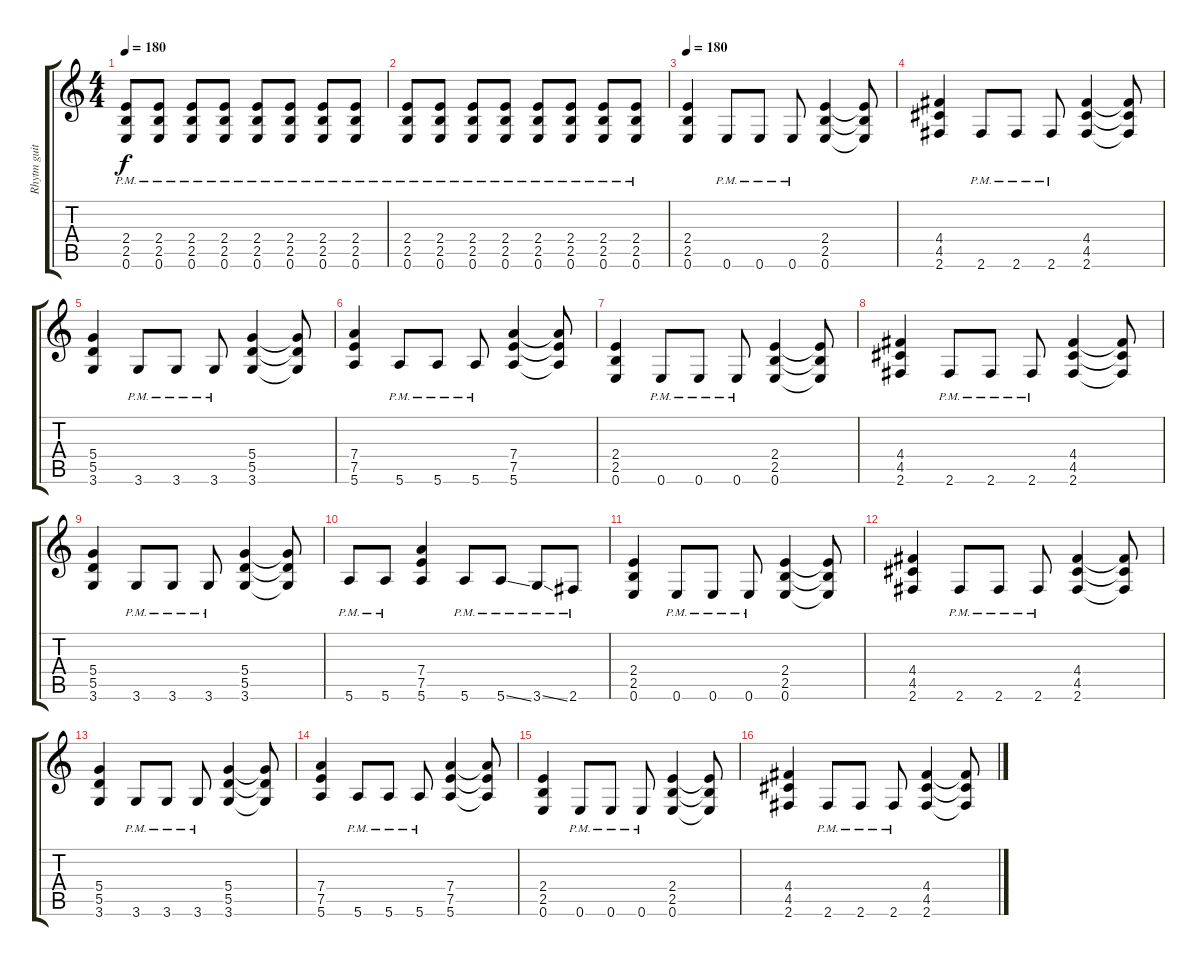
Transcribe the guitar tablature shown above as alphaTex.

\track ("Rhytm guitar" "Rhytm guit") {instrument distortionguitar}
\staff {score tabs}
\tuning (E4 B3 G3 D3 A2 E2) {hide}
\ts (4 4)
\tempo 180
\clef g2
\ks c
(2.4{pm} 2.5{pm} 0.6{pm}).8{dy f} (2.4{pm} 2.5{pm} 0.6{pm}).8 (2.4{pm} 2.5{pm} 0.6{pm}).8 (2.4{pm} 2.5{pm} 0.6{pm}).8 (2.4{pm} 2.5{pm} 0.6{pm}).8 (2.4{pm} 2.5{pm} 0.6{pm}).8 (2.4{pm} 2.5{pm} 0.6{pm}).8 (2.4{pm} 2.5{pm} 0.6{pm}).8 |
(2.4{pm} 2.5{pm} 0.6{pm}).8 (2.4{pm} 2.5{pm} 0.6{pm}).8 (2.4{pm} 2.5{pm} 0.6{pm}).8 (2.4{pm} 2.5{pm} 0.6{pm}).8 (2.4{pm} 2.5{pm} 0.6{pm}).8 (2.4{pm} 2.5{pm} 0.6{pm}).8 (2.4{pm} 2.5{pm} 0.6{pm}).8 (2.4{pm} 2.5{pm} 0.6{pm}).8 |
\tempo 180
(2.4 2.5 0.6).4 0.6{pm}.8 0.6{pm}.8 0.6{pm}.8 (2.4 2.5 0.6).4 (2.4{t} 2.5{t} 0.6{t}).8 |
(4.4 4.5 2.6).4 2.6{pm}.8 2.6{pm}.8 2.6{pm}.8 (4.4 4.5 2.6).4 (4.4{t} 4.5{t} 2.6{t}).8 |
(5.4 5.5 3.6).4 3.6{pm}.8 3.6{pm}.8 3.6{pm}.8 (5.4 5.5 3.6).4 (5.4{t} 5.5{t} 3.6{t}).8 |
(7.4 7.5 5.6).4 5.6{pm}.8 5.6{pm}.8 5.6{pm}.8 (7.4 7.5 5.6).4 (7.4{t} 7.5{t} 5.6{t}).8 |
(2.4 2.5 0.6).4 0.6{pm}.8 0.6{pm}.8 0.6{pm}.8 (2.4 2.5 0.6).4 (2.4{t} 2.5{t} 0.6{t}).8 |
(4.4 4.5 2.6).4 2.6{pm}.8 2.6{pm}.8 2.6{pm}.8 (4.4 4.5 2.6).4 (4.4{t} 4.5{t} 2.6{t}).8 |
(5.4 5.5 3.6).4 3.6{pm}.8 3.6{pm}.8 3.6{pm}.8 (5.4 5.5 3.6).4 (5.4{t} 5.5{t} 3.6{t}).8 |
5.6{pm}.8 5.6{pm}.8 (7.4 7.5 5.6).4 5.6{pm}.8 5.6{ss pm}.8 3.6{ss pm}.8 2.6{pm}.8 |
(2.4 2.5 0.6).4 0.6{pm}.8 0.6{pm}.8 0.6{pm}.8 (2.4 2.5 0.6).4 (2.4{t} 2.5{t} 0.6{t}).8 |
(4.4 4.5 2.6).4 2.6{pm}.8 2.6{pm}.8 2.6{pm}.8 (4.4 4.5 2.6).4 (4.4{t} 4.5{t} 2.6{t}).8 |
(5.4 5.5 3.6).4 3.6{pm}.8 3.6{pm}.8 3.6{pm}.8 (5.4 5.5 3.6).4 (5.4{t} 5.5{t} 3.6{t}).8 |
(7.4 7.5 5.6).4 5.6{pm}.8 5.6{pm}.8 5.6{pm}.8 (7.4 7.5 5.6).4 (7.4{t} 7.5{t} 5.6{t}).8 |
(2.4 2.5 0.6).4 0.6{pm}.8 0.6{pm}.8 0.6{pm}.8 (2.4 2.5 0.6).4 (2.4{t} 2.5{t} 0.6{t}).8 |
(4.4 4.5 2.6).4 2.6{pm}.8 2.6{pm}.8 2.6{pm}.8 (4.4 4.5 2.6).4 (4.4{t} 4.5{t} 2.6{t}).8
